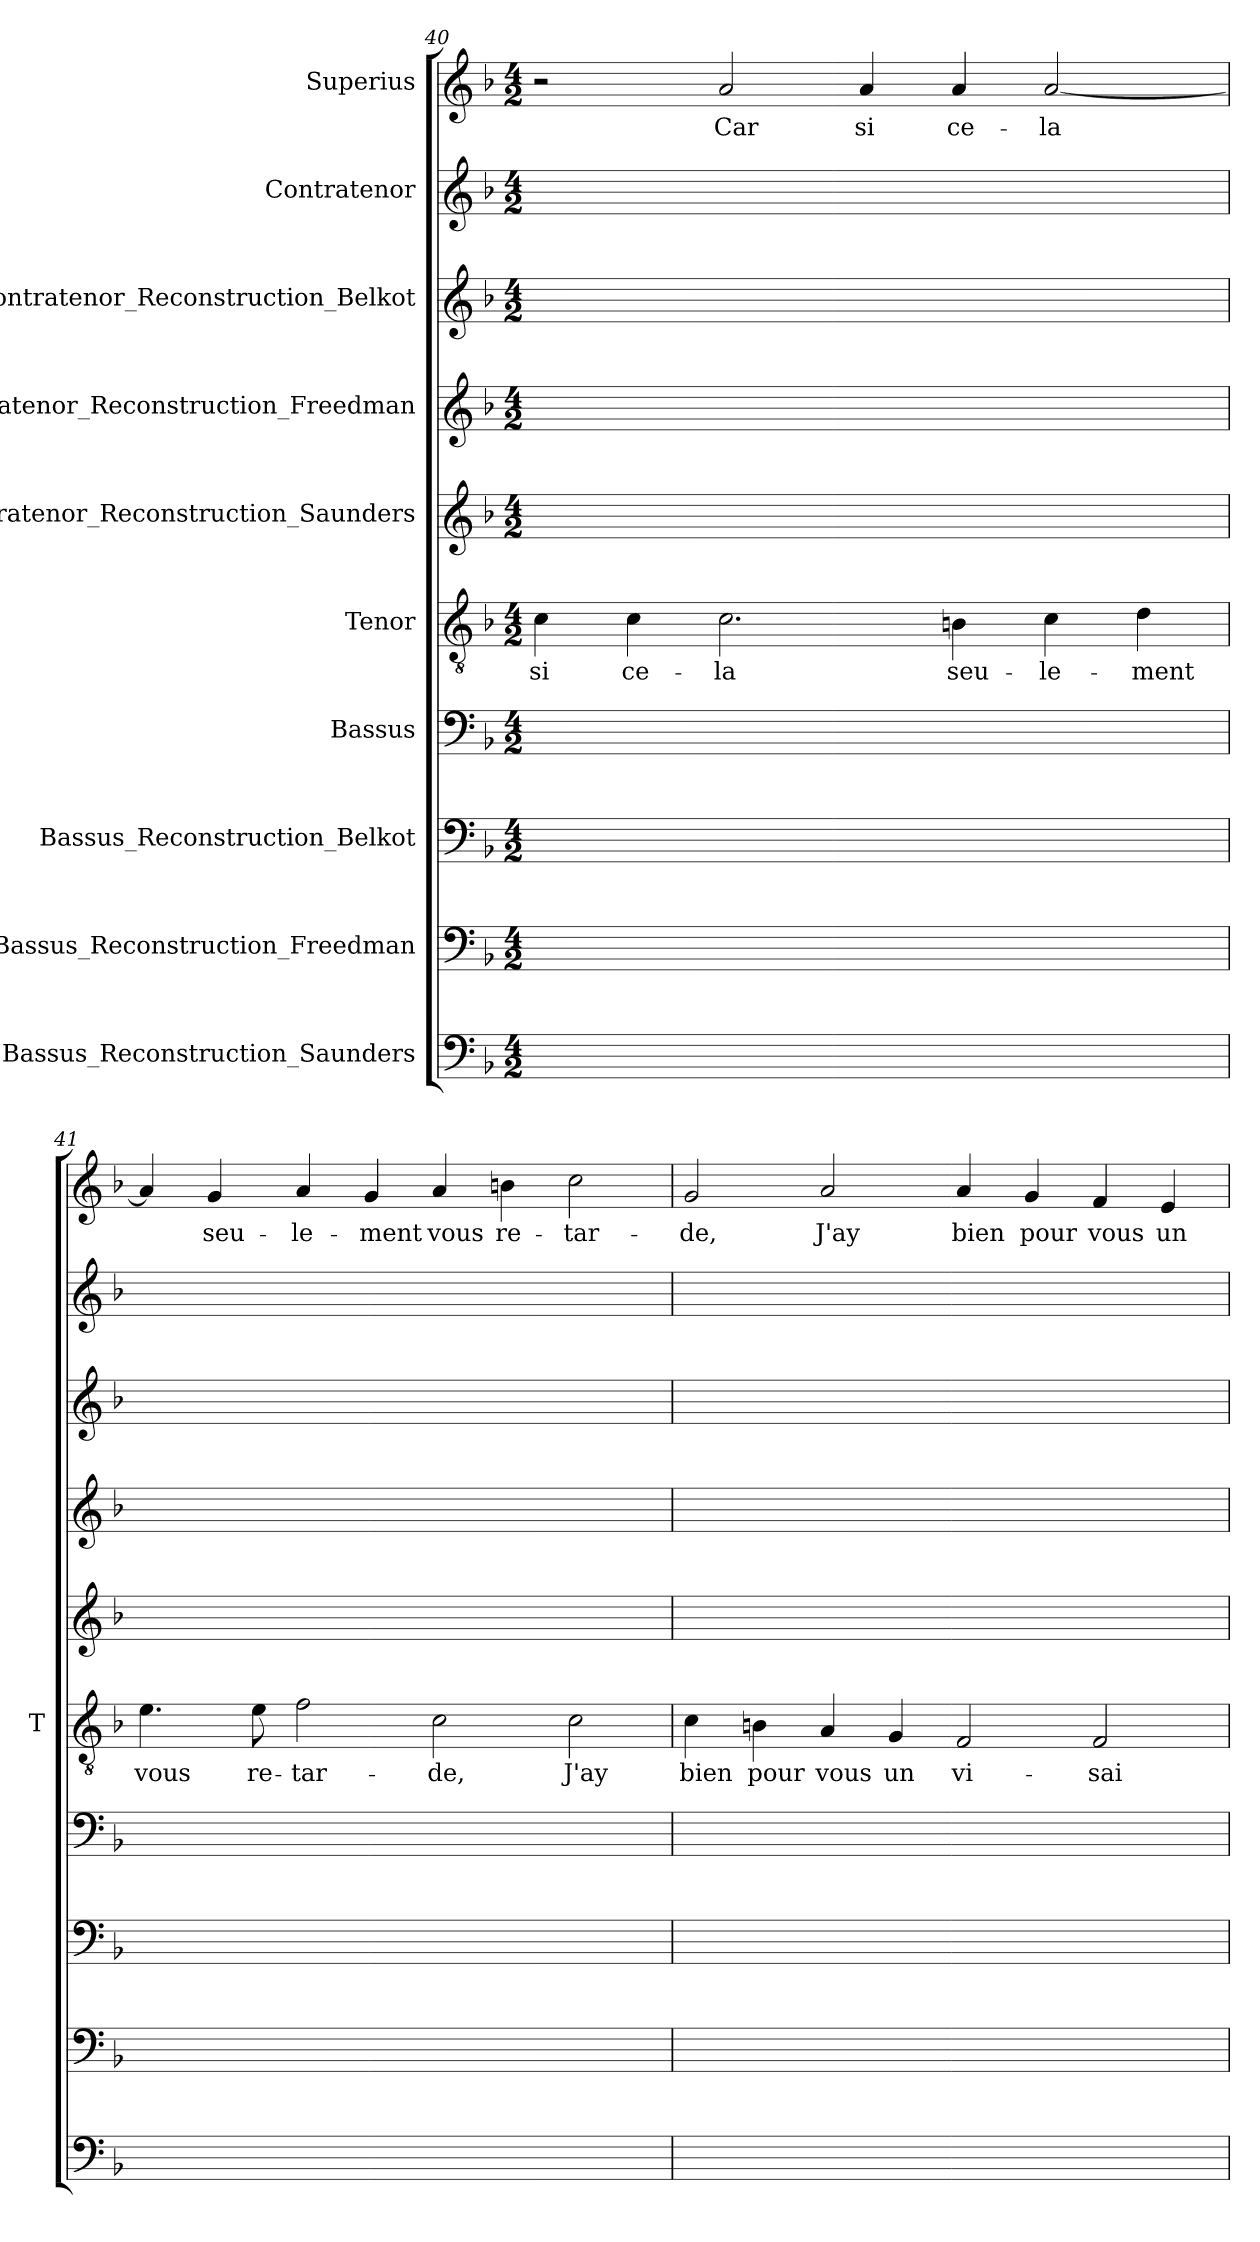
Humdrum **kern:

**kern	**kern	**kern	**kern	**kern	**text	**kern	**kern	**kern	**kern	**kern	**text
*part10	*part9	*part8	*part7	*part6	*part6	*part5	*part4	*part3	*part2	*part1	*part1
*staff10	*staff9	*staff8	*staff7	*staff6	*staff6	*staff5	*staff4	*staff3	*staff2	*staff1	*staff1
*I"Bassus_Reconstruction_Saunders	*I"Bassus_Reconstruction_Freedman	*I"Bassus_Reconstruction_Belkot	*I"Bassus	*I"Tenor	*	*I"Contratenor_Reconstruction_Saunders	*I"Contratenor_Reconstruction_Freedman	*I"Contratenor_Reconstruction_Belkot	*I"Contratenor	*I"Superius	*
*	*	*	*	*I'T	*	*	*	*	*	*	*
*clefF4	*clefF4	*clefF4	*clefF4	*clefGv2	*	*clefG2	*clefG2	*clefG2	*clefG2	*clefG2	*
*k[b-]	*k[b-]	*k[b-]	*k[b-]	*k[b-]	*	*k[b-]	*k[b-]	*k[b-]	*k[b-]	*k[b-]	*
*M4/2	*M4/2	*M4/2	*M4/2	*M4/2	*	*M4/2	*M4/2	*M4/2	*M4/2	*M4/2	*
=40	=40	=40	=40	=40	=40	=40	=40	=40	=40	=40	=40
0ryy	0ryy	0ryy	0ryy	4c	-si	0ryy	0ryy	0ryy	0ryy	2r	.
.	.	.	.	4c	ce-	.	.	.	.	.	.
.	.	.	.	2.c	-la	.	.	.	.	2a	-Car
.	.	.	.	.	.	.	.	.	.	4a	-si
.	.	.	.	4Bn	seu-	.	.	.	.	4a	ce-
.	.	.	.	4c	le-	.	.	.	.	[2a	-la
.	.	.	.	4d	-ment	.	.	.	.	.	.
=41	=41	=41	=41	=41	=41	=41	=41	=41	=41	=41	=41
0ryy	0ryy	0ryy	0ryy	4.e	-vous	0ryy	0ryy	0ryy	0ryy	4a]	.
.	.	.	.	.	.	.	.	.	.	4g	seu-
.	.	.	.	8e	re-	.	.	.	.	.	.
.	.	.	.	2f	tar-	.	.	.	.	4a	le-
.	.	.	.	.	.	.	.	.	.	4g	-ment
.	.	.	.	2c	-de,	.	.	.	.	4a	-vous
.	.	.	.	.	.	.	.	.	.	4bn	re-
.	.	.	.	2c	-J'ay	.	.	.	.	2cc	tar-
=42	=42	=42	=42	=42	=42	=42	=42	=42	=42	=42	=42
0ryy	0ryy	0ryy	0ryy	4c	-bien	0ryy	0ryy	0ryy	0ryy	2g	-de,
.	.	.	.	4Bn	-pour	.	.	.	.	.	.
.	.	.	.	4A	-vous	.	.	.	.	2a	-J'ay
.	.	.	.	4G	-un	.	.	.	.	.	.
.	.	.	.	2F	vi-	.	.	.	.	4a	-bien
.	.	.	.	.	.	.	.	.	.	4g	-pour
.	.	.	.	2F	sai-	.	.	.	.	4f	-vous
.	.	.	.	.	.	.	.	.	.	4e	-un
=	=	=	=	=	=	=	=	=	=	=	=
*-	*-	*-	*-	*-	*-	*-	*-	*-	*-	*-	*-
